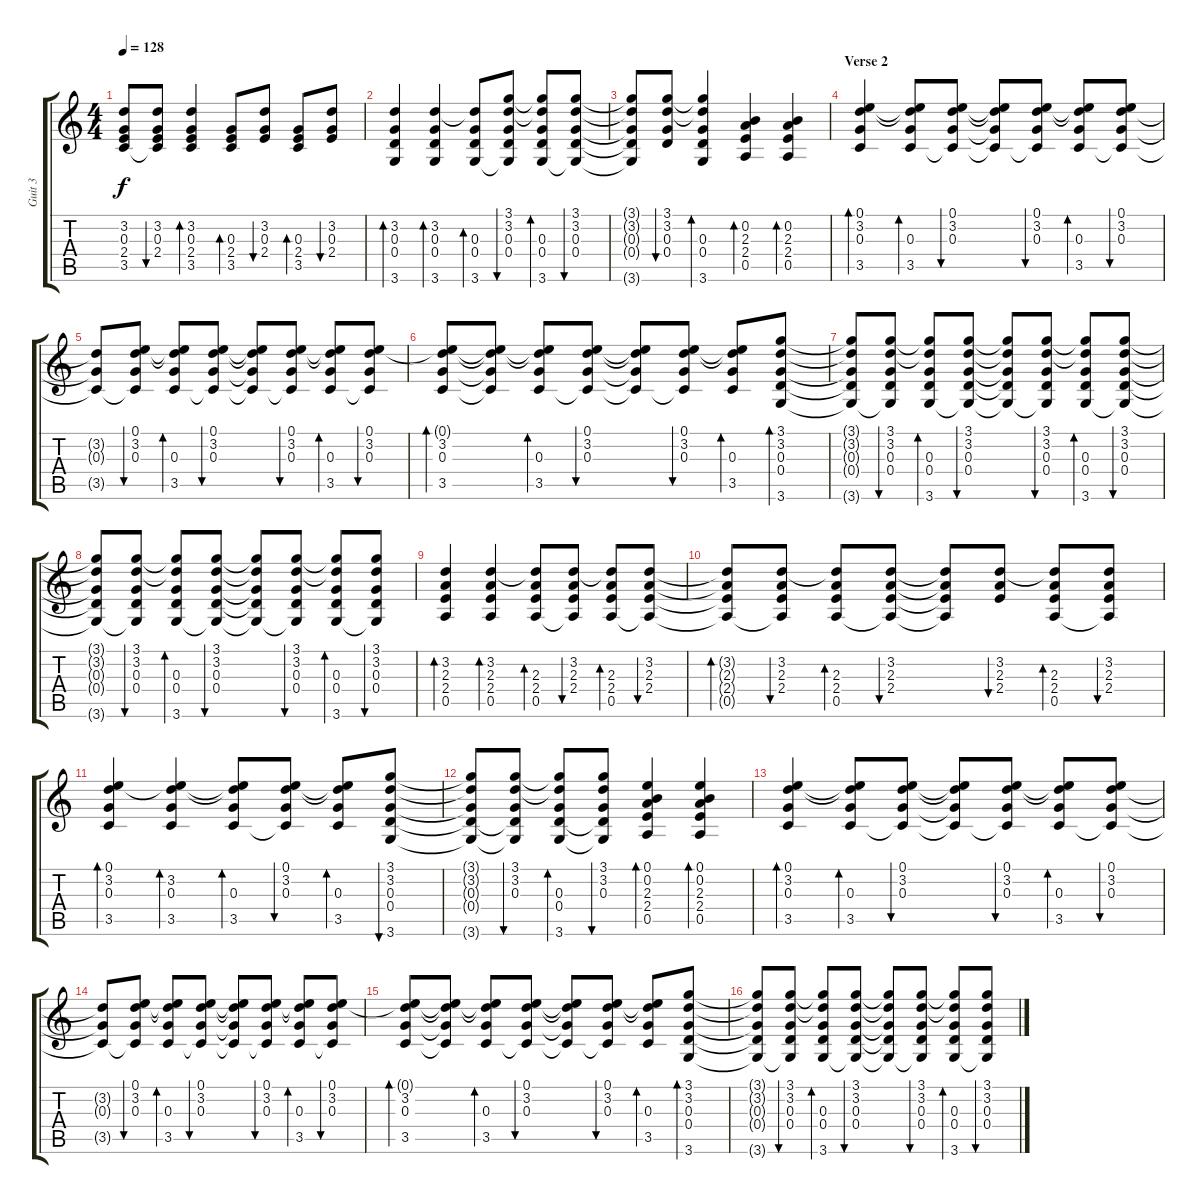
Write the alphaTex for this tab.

\track ("Guit 3" "Guit 3") {instrument acousticguitarsteel}
\staff {score tabs}
\tuning (E4 B3 G3 D3 A2 E2) {hide}
\ts (4 4)
\tempo 128
\clef g2
\ks c
(3.2{t} 0.3{t} 2.4{t} 3.5{t}).8{dy f} (3.2 0.3 2.4 3.5{t}).8{bu 30} (3.2 0.3 2.4 3.5).4{bd 30} (0.3 2.4 3.5).8{bd 30} (3.2 0.3 2.4).8{bu 30} (0.3 2.4 3.5).8{bd 30} (3.2 0.3 2.4).8{bu 30} |
(3.2 0.3 0.4 3.6).4{bd 30} (3.2 0.3 0.4 3.6).4{bd 30} (3.2{t} 0.3 0.4 3.6).8{bd 30} (3.1 3.2 0.3 0.4 3.6{t}).8{bu 30} (3.1{t} 3.2{t} 0.3 0.4 3.6).8{bd 30} (3.1 3.2 0.3 0.4 3.6{t}).8{bu 30} |
(3.1{t} 3.2{t} 0.3{t} 0.4{t} 3.6{t}).8 (3.1 3.2 0.3 0.4).8{bu 30} (3.1{t} 3.2{t} 0.3 0.4 3.6).4{bd 30} (0.2 2.3 2.4 0.5).4{bd 30} (0.2 2.3 2.4 0.5).4{bd 30} |
\section ("" "Verse 2")
(0.1 3.2 0.3 3.5).4{bd 30} (0.1{t} 3.2{t} 0.3 3.5).8{bd 30} (0.1 3.2 0.3 3.5{t}).8{bu 30} (0.1{t} 3.2{t} 0.3{t} 3.5{t}).8 (0.1 3.2 0.3 3.5{t}).8{bu 30} (0.1{t} 3.2{t} 0.3 3.5).8{bd 30} (0.1 3.2 0.3 3.5{t}).8{bu 30} |
(3.2{t} 0.3{t} 3.5{t}).8 (0.1 3.2 0.3 3.5{t}).8{bu 30} (0.1{t} 3.2{t} 0.3 3.5).8{bd 30} (0.1 3.2 0.3 3.5{t}).8{bu 30} (0.1{t} 3.2{t} 0.3{t} 3.5{t}).8 (0.1 3.2 0.3 3.5{t}).8{bu 30} (0.1{t} 3.2{t} 0.3 3.5).8{bd 30} (0.1 3.2 0.3 3.5{t}).8{bu 30} |
(0.1{t} 3.2 0.3 3.5).8{bd 60} (0.1{t} 3.2{t} 0.3{t} 3.5{t}).8 (0.1{t} 3.2{t} 0.3 3.5).8{bd 30} (0.1 3.2 0.3 3.5{t}).8{bu 30} (0.1{t} 3.2{t} 0.3{t} 3.5{t}).8 (0.1 3.2 0.3 3.5{t}).8{bu 30} (0.1{t} 3.2{t} 0.3 3.5).8{bd 30} (3.1 3.2 0.3 0.4 3.6).8{bd 30} |
(3.1{t} 3.2{t} 0.3{t} 0.4{t} 3.6{t}).8 (3.1 3.2 0.3 0.4 3.6{t}).8{bu 30} (3.1{t} 3.2{t} 0.3 0.4 3.6).8{bd 30} (3.1 3.2 0.3 0.4 3.6{t}).8{bu 30} (3.1{t} 3.2{t} 0.3{t} 0.4{t} 3.6{t}).8 (3.1 3.2 0.3 0.4 3.6{t}).8{bu 30} (3.1{t} 3.2{t} 0.3 0.4 3.6).8{bd 30} (3.1 3.2 0.3 0.4 3.6{t}).8{bu 30} |
(3.1{t} 3.2{t} 0.3{t} 0.4{t} 3.6{t}).8 (3.1 3.2 0.3 0.4 3.6{t}).8{bu 30} (3.1{t} 3.2{t} 0.3 0.4 3.6).8{bd 30} (3.1 3.2 0.3 0.4 3.6{t}).8{bu 30} (3.1{t} 3.2{t} 0.3{t} 0.4{t} 3.6{t}).8 (3.1 3.2 0.3 0.4 3.6{t}).8{bu 30} (3.1{t} 3.2{t} 0.3 0.4 3.6).8{bd 30} (3.1 3.2 0.3 0.4 3.6{t}).8{bu 30} |
(3.2 2.3 2.4 0.5).4{bd 30} (3.2 2.3 2.4 0.5).4{bd 30} (3.2{t} 2.3 2.4 0.5).8{bd 30} (3.2 2.3 2.4 0.5{t}).8{bu 30} (3.2{t} 2.3 2.4 0.5).8{bd 30} (3.2 2.3 2.4 0.5{t}).8{bu 30} |
(3.2{t} 2.3{t} 2.4{t} 0.5{t}).8{bd 30} (3.2 2.3 2.4 0.5{t}).8{bu 30} (3.2{t} 2.3 2.4 0.5).8{bd 30} (3.2 2.3 2.4 0.5{t}).8{bu 30} (3.2{t} 2.3{t} 2.4{t} 0.5{t}).8 (3.2 2.3 2.4).8{bu 30} (3.2{t} 2.3 2.4 0.5).8{bd 30} (3.2 2.3 2.4 0.5{t}).8{bu 30} |
(0.1 3.2 0.3 3.5).4{bd 30} (0.1{t} 3.2 0.3 3.5).4{bd 30} (0.1{t} 3.2{t} 0.3 3.5).8{bd 30} (0.1 3.2 0.3 3.5{t}).8{bu 30} (0.1{t} 3.2{t} 0.3 3.5).8{bd 30} (3.1 3.2 0.3 0.4 3.6).8{bu 30} |
(3.1{t} 3.2{t} 0.3{t} 0.4{t} 3.6{t}).8 (3.1 3.2 0.3 0.4{t} 3.6{t}).8{bu 30} (3.1{t} 3.2{t} 0.3 0.4 3.6).8{bd 30} (3.1 3.2 0.3 0.4{t} 3.6{t}).8{bu 30} (0.1 0.2 2.3 2.4 0.5).4{bd 30} (0.1 0.2 2.3 2.4 0.5).4{bd 30} |
(0.1 3.2 0.3 3.5).4{bd 30} (0.1{t} 3.2{t} 0.3 3.5).8{bd 30} (0.1 3.2 0.3 3.5{t}).8{bu 30} (0.1{t} 3.2{t} 0.3{t} 3.5{t}).8 (0.1 3.2 0.3 3.5{t}).8{bu 30} (0.1{t} 3.2{t} 0.3 3.5).8{bd 30} (0.1 3.2 0.3 3.5{t}).8{bu 30} |
(3.2{t} 0.3{t} 3.5{t}).8 (0.1 3.2 0.3 3.5{t}).8{bu 30} (0.1{t} 3.2{t} 0.3 3.5).8{bd 30} (0.1 3.2 0.3 3.5{t}).8{bu 30} (0.1{t} 3.2{t} 0.3{t} 3.5{t}).8 (0.1 3.2 0.3 3.5{t}).8{bu 30} (0.1{t} 3.2{t} 0.3 3.5).8{bd 30} (0.1 3.2 0.3 3.5{t}).8{bu 30} |
(0.1{t} 3.2 0.3 3.5).8{bd 60} (0.1{t} 3.2{t} 0.3{t} 3.5{t}).8 (0.1{t} 3.2{t} 0.3 3.5).8{bd 30} (0.1 3.2 0.3 3.5{t}).8{bu 30} (0.1{t} 3.2{t} 0.3{t} 3.5{t}).8 (0.1 3.2 0.3 3.5{t}).8{bu 30} (0.1{t} 3.2{t} 0.3 3.5).8{bd 30} (3.1 3.2 0.3 0.4 3.6).8{bd 30} |
(3.1{t} 3.2{t} 0.3{t} 0.4{t} 3.6{t}).8 (3.1 3.2 0.3 0.4 3.6{t}).8{bu 30} (3.1{t} 3.2{t} 0.3 0.4 3.6).8{bd 30} (3.1 3.2 0.3 0.4 3.6{t}).8{bu 30} (3.1{t} 3.2{t} 0.3{t} 0.4{t} 3.6{t}).8 (3.1 3.2 0.3 0.4 3.6{t}).8{bu 30} (3.1{t} 3.2{t} 0.3 0.4 3.6).8{bd 30} (3.1 3.2 0.3 0.4 3.6{t}).8{bu 30}
